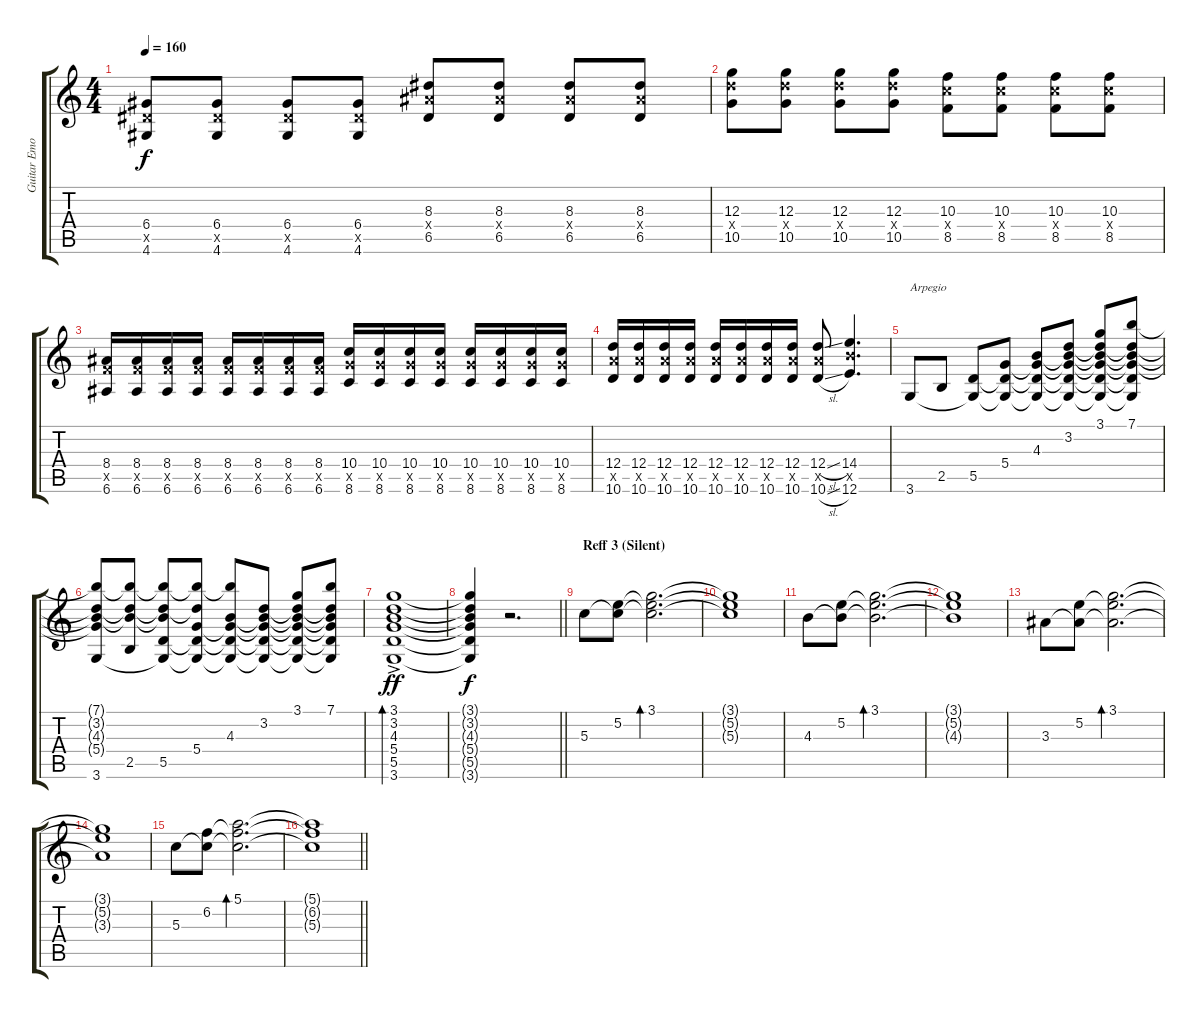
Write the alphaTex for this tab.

\track ("Guitar Emo" "Guitar Emo") {instrument overdrivenguitar}
\staff {score tabs}
\tuning (E4 B3 G3 D3 A2 E2) {hide}
\ts (4 4)
\tempo 160
\clef g2
\ks c
(6.4 6.5{x} 4.6).8{dy f} (6.4 6.5{x} 4.6).8 (6.4 6.5{x} 4.6).8 (6.4 6.5{x} 4.6).8 (8.3 8.4{x} 6.5).8 (8.3 8.4{x} 6.5).8 (8.3 8.4{x} 6.5).8 (8.3 8.4{x} 6.5).8 |
(12.3 12.4{x} 10.5).8 (12.3 12.4{x} 10.5).8 (12.3 12.4{x} 10.5).8 (12.3 12.4{x} 10.5).8 (10.3 10.4{x} 8.5).8 (10.3 10.4{x} 8.5).8 (10.3 10.4{x} 8.5).8 (10.3 10.4{x} 8.5).8 |
(8.4 8.5{x} 6.6).16 (8.4 8.5{x} 6.6).16 (8.4 8.5{x} 6.6).16 (8.4 8.5{x} 6.6).16 (8.4 8.5{x} 6.6).16 (8.4 8.5{x} 6.6).16 (8.4 8.5{x} 6.6).16 (8.4 8.5{x} 6.6).16 (10.4 10.5{x} 8.6).16 (10.4 10.5{x} 8.6).16 (10.4 10.5{x} 8.6).16 (10.4 10.5{x} 8.6).16 (10.4 10.5{x} 8.6).16 (10.4 10.5{x} 8.6).16 (10.4 10.5{x} 8.6).16 (10.4 10.5{x} 8.6).16 |
(12.4 12.5{x} 10.6).16 (12.4 12.5{x} 10.6).16 (12.4 12.5{x} 10.6).16 (12.4 12.5{x} 10.6).16 (12.4 12.5{x} 10.6).16 (12.4 12.5{x} 10.6).16 (12.4 12.5{x} 10.6).16 (12.4 12.5{x} 10.6).16 (12.4{sl} 12.5{x} 10.6{sl}).8 (14.4 14.5{x} 12.6).4{d} |
3.6.8{txt "Arpegio"} 2.5.8 (5.5 3.6{t}).8 (5.4 5.5{t} 3.6{t}).8 (4.3 5.4{t} 5.5{t} 3.6{t}).8 (3.2 4.3{t} 5.4{t} 5.5{t} 3.6{t}).8 (3.1 3.2{t} 4.3{t} 5.4{t} 5.5{t} 3.6{t}).8 (7.1 3.2{t} 4.3{t} 5.4{t} 5.5{t} 3.6{t}).8 |
(7.1{t} 3.2{t} 4.3{t} 5.4{t} 3.6).8 (7.1{t} 3.2{t} 4.3{t} 2.5).8 (7.1{t} 3.2{t} 4.3{t} 5.5 3.6{t}).8 (7.1{t} 3.2{t} 5.4 5.5{t} 3.6{t}).8 (7.1{t} 4.3 5.4{t} 5.5{t} 3.6{t}).8 (3.2 4.3{t} 5.4{t} 5.5{t} 3.6{t}).8 (3.1 3.2{t} 4.3{t} 5.4{t} 5.5{t} 3.6{t}).8 (7.1 3.2{t} 4.3{t} 5.4{t} 5.5{t} 3.6{t}).8 |
(3.1{ac} 3.2{ac} 4.3{ac} 5.4{ac} 5.5{ac} 3.6{ac}).1{bd 480 dy ff} |
\barLineRight lightlight
(3.1{t} 3.2{t} 4.3{t} 5.4{t} 5.5{t} 3.6{t}).4{dy f volume 2} r.2{d instrument acousticguitarsteel} |
\section ("" " Reff 3 (Silent)")
5.3.8 (5.2 5.3{t}).8 (3.1 5.2{t} 5.3{t}).2{d bd 480} |
(3.1{t} 5.2{t} 5.3{t}).1 |
4.3.8 (5.2 4.3{t}).8 (3.1 5.2{t} 4.3{t}).2{d bd 480} |
(3.1{t} 5.2{t} 4.3{t}).1 |
3.3.8 (5.2 3.3{t}).8 (3.1 5.2{t} 3.3{t}).2{d bd 480} |
(3.1{t} 5.2{t} 3.3{t}).1 |
5.3.8 (6.2 5.3{t}).8 (5.1 6.2{t} 5.3{t}).2{d bd 480} |
\barLineRight lightlight
(5.1{t} 6.2{t} 5.3{t}).1
